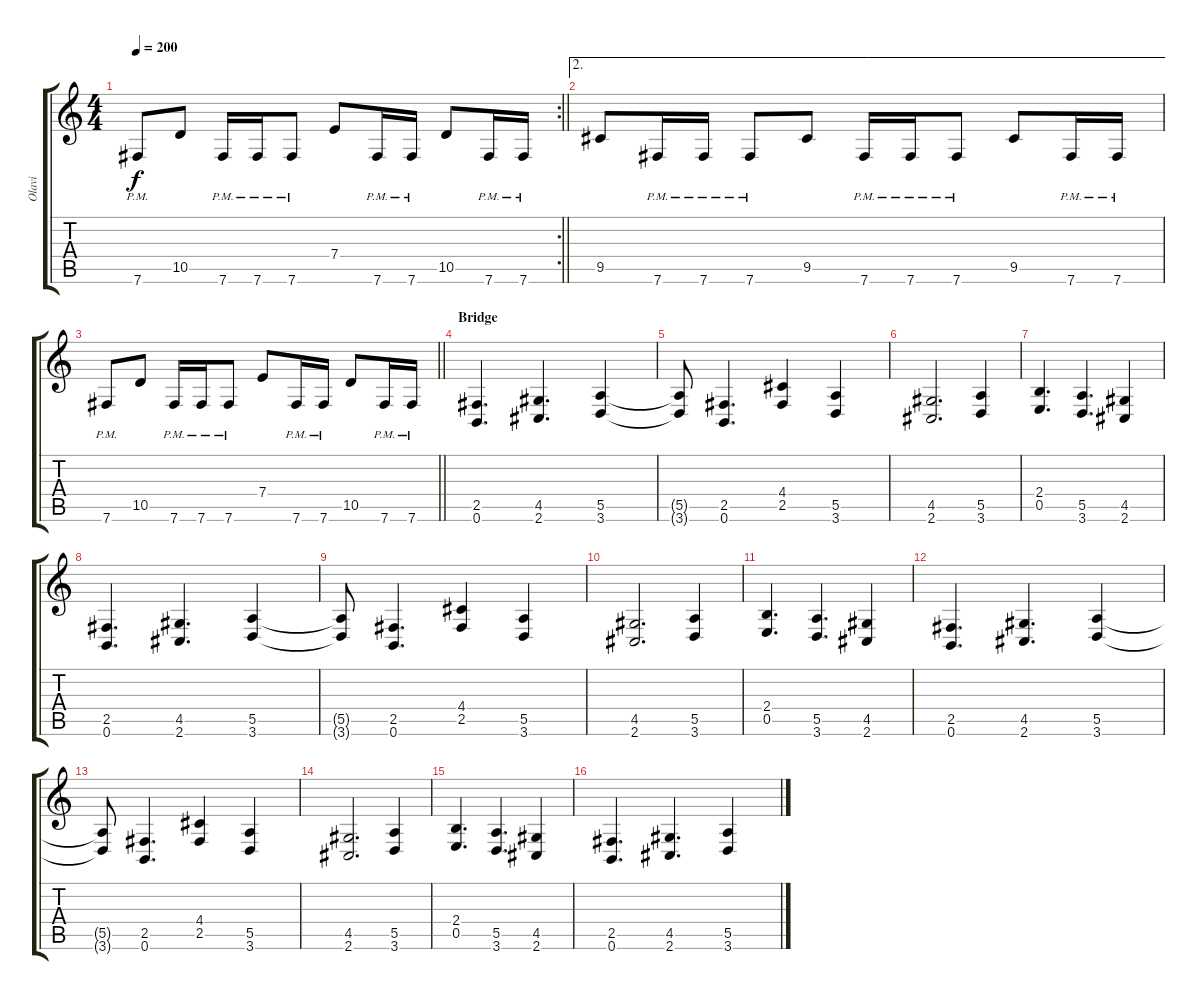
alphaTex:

\track ("Olavi" "Olavi") {instrument distortionguitar}
\staff {score tabs}
\tuning (B3 Gb3 D3 A2 E2 B1) {hide}
\rc 2
\ts (4 4)
\tempo 200
\clef g2
\barLineRight lightlight
\ks c
7.6{pm}.8{dy f} 10.5.8 7.6{pm}.16 7.6{pm}.16 7.6{pm}.8 7.4.8 7.6{pm}.16 7.6{pm}.16 10.5.8 7.6{pm}.16 7.6{pm}.16 |
\ae 2
9.5.8 7.6{pm}.16 7.6{pm}.16 7.6{pm}.8 9.5.8 7.6{pm}.16 7.6{pm}.16 7.6{pm}.8 9.5.8 7.6{pm}.16 7.6{pm}.16 |
\barLineRight lightlight
7.6{pm}.8 10.5.8 7.6{pm}.16 7.6{pm}.16 7.6{pm}.8 7.4.8 7.6{pm}.16 7.6{pm}.16 10.5.8 7.6{pm}.16 7.6{pm}.16 |
\section ("" "Bridge")
(2.5 0.6).4{d} (4.5 2.6).4{d} (5.5 3.6).4 |
(5.5{t} 3.6{t}).8 (2.5 0.6).4{d} (4.4 2.5).4 (5.5 3.6).4 |
(4.5 2.6).2{d} (5.5 3.6).4 |
(2.4 0.5).4{d} (5.5 3.6).4{d} (4.5 2.6).4 |
(2.5 0.6).4{d} (4.5 2.6).4{d} (5.5 3.6).4 |
(5.5{t} 3.6{t}).8 (2.5 0.6).4{d} (4.4 2.5).4 (5.5 3.6).4 |
(4.5 2.6).2{d} (5.5 3.6).4 |
(2.4 0.5).4{d} (5.5 3.6).4{d} (4.5 2.6).4 |
(2.5 0.6).4{d} (4.5 2.6).4{d} (5.5 3.6).4 |
(5.5{t} 3.6{t}).8 (2.5 0.6).4{d} (4.4 2.5).4 (5.5 3.6).4 |
(4.5 2.6).2{d} (5.5 3.6).4 |
(2.4 0.5).4{d} (5.5 3.6).4{d} (4.5 2.6).4 |
(2.5 0.6).4{d} (4.5 2.6).4{d} (5.5 3.6).4
